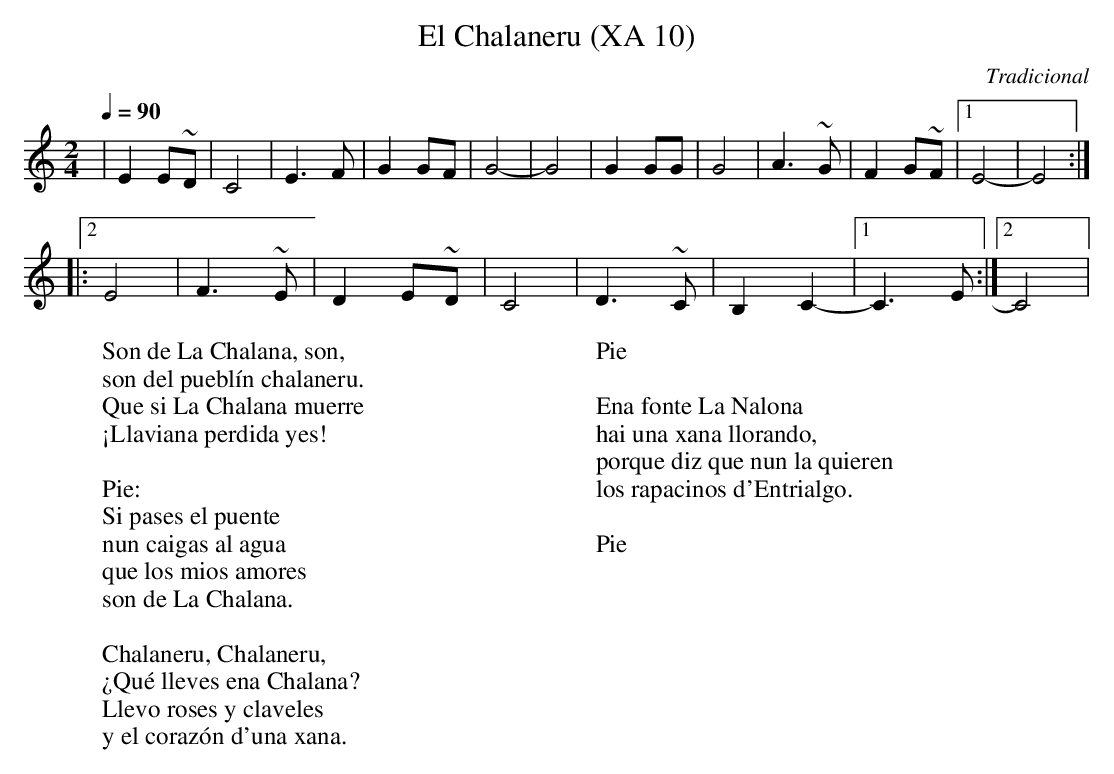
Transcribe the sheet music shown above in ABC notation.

X:1
T:El Chalaneru (XA 10)
C:Tradicional
M:2/4
L:1/8
Q:1/4=90
W:Son de La Chalana, son,
W:son del pueblín chalaneru.
W:Que si La Chalana muerre
W:¡Llaviana perdida yes!
W:
W:Pie:
W:Si pases el puente
W:nun caigas al agua
W:que los mios amores
W:son de La Chalana.
W:
W:Chalaneru, Chalaneru,
W:¿Qué lleves ena Chalana?
W:Llevo roses y claveles
W:y el corazón d'una xana.
W:
W:Pie
W:
W:Ena fonte La Nalona
W:hai una xana llorando,
W:porque diz que nun la quieren
W:los rapacinos d'Entrialgo.
W:
W:Pie
K:C
|E2 E~D|C4|E3 F|G2 GF|G4-|G4|G2 GG|G4|A3 ~G|F2 G~F|[1 E4-|E4 :|
|: [2 E4|F3 ~E|D2 E~D|C4|D3 ~C|B,2 C2-|[1 C3 E :|[2 C4|
